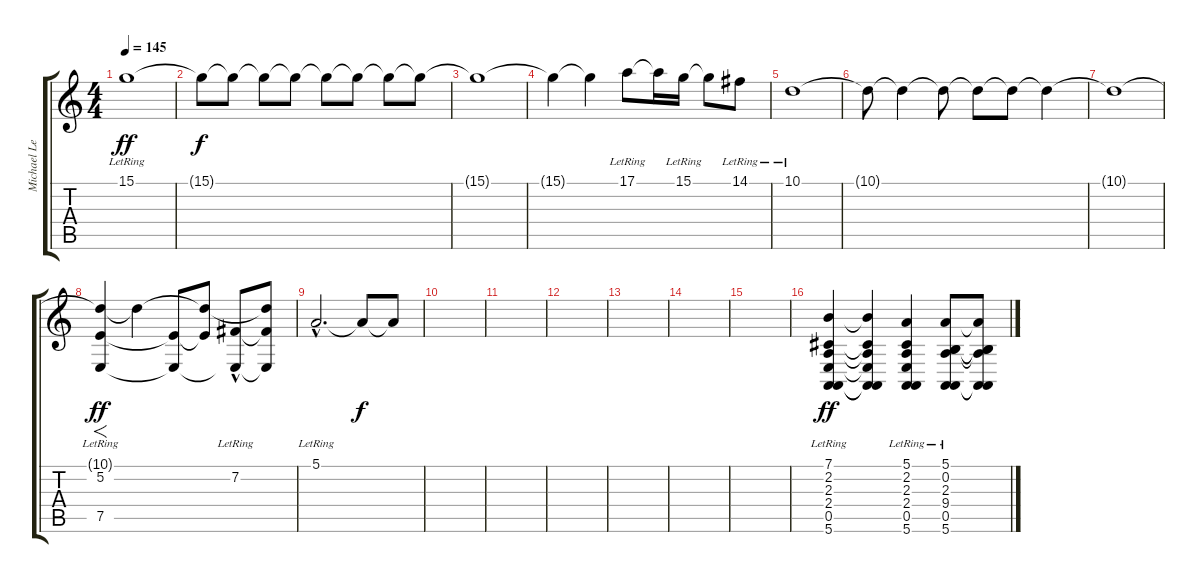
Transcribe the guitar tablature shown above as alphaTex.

\track ("Michael Levine -  Keyboards " "Michael Le") {instrument drawbarorgan}
\staff {score tabs}
\tuning (E4 B3 G3 D3 A2 E2) {hide}
\ts (4 4)
\tempo 145
\clef g2
\ks c
15.1{lr}.1{dy ff} |
15.1{t}.8{dy f} 15.1{t}.8 15.1{t}.8 15.1{t}.8 15.1{t}.8 15.1{t}.8 15.1{t}.8 15.1{t}.8 |
15.1{t}.1 |
15.1{t}.4 15.1{t}.4 17.1{lr}.8 17.1{t}.16 15.1{lr}.16 15.1{t}.8 14.1{lr}.8 |
10.1{lr}.1 |
10.1{t}.8 10.1{t}.4 10.1{t}.8 10.1{t}.8 10.1{t}.8 10.1{t}.4 |
10.1{t}.1 |
(10.1{t} 5.2{lr} 7.5{lr}).4{f dy ff} 10.1{t}.4 (5.2{t} 7.5{t}).8 (10.1{t} 5.2{t}).8 (7.2{hac lr} 7.5{t}).8 (10.1{t} 7.2{t} 7.5{t}).8 |
5.1{hac lr}.2{d} 5.1{t}.8{dy f} 5.1{t}.8 |
|
|
|
|
|
|
(7.1{lr} 2.2{lr} 2.3{lr} 2.4{lr} 0.5{lr} 5.6{lr}).4{dy ff} (7.1{t} 2.2{t} 2.3{t} 2.4{t} 0.5{t} 5.6{t}).4 (5.1{lr} 2.2{lr} 2.3{lr} 2.4{lr} 0.5{lr} 5.6{lr}).4 (5.1{lr} 0.2{lr} 2.3{lr} 9.4{lr} 0.5{lr} 5.6{lr}).8 (5.1{t} 0.2{t} 2.3{t} 9.4{t} 0.5{t} 5.6{t}).8
